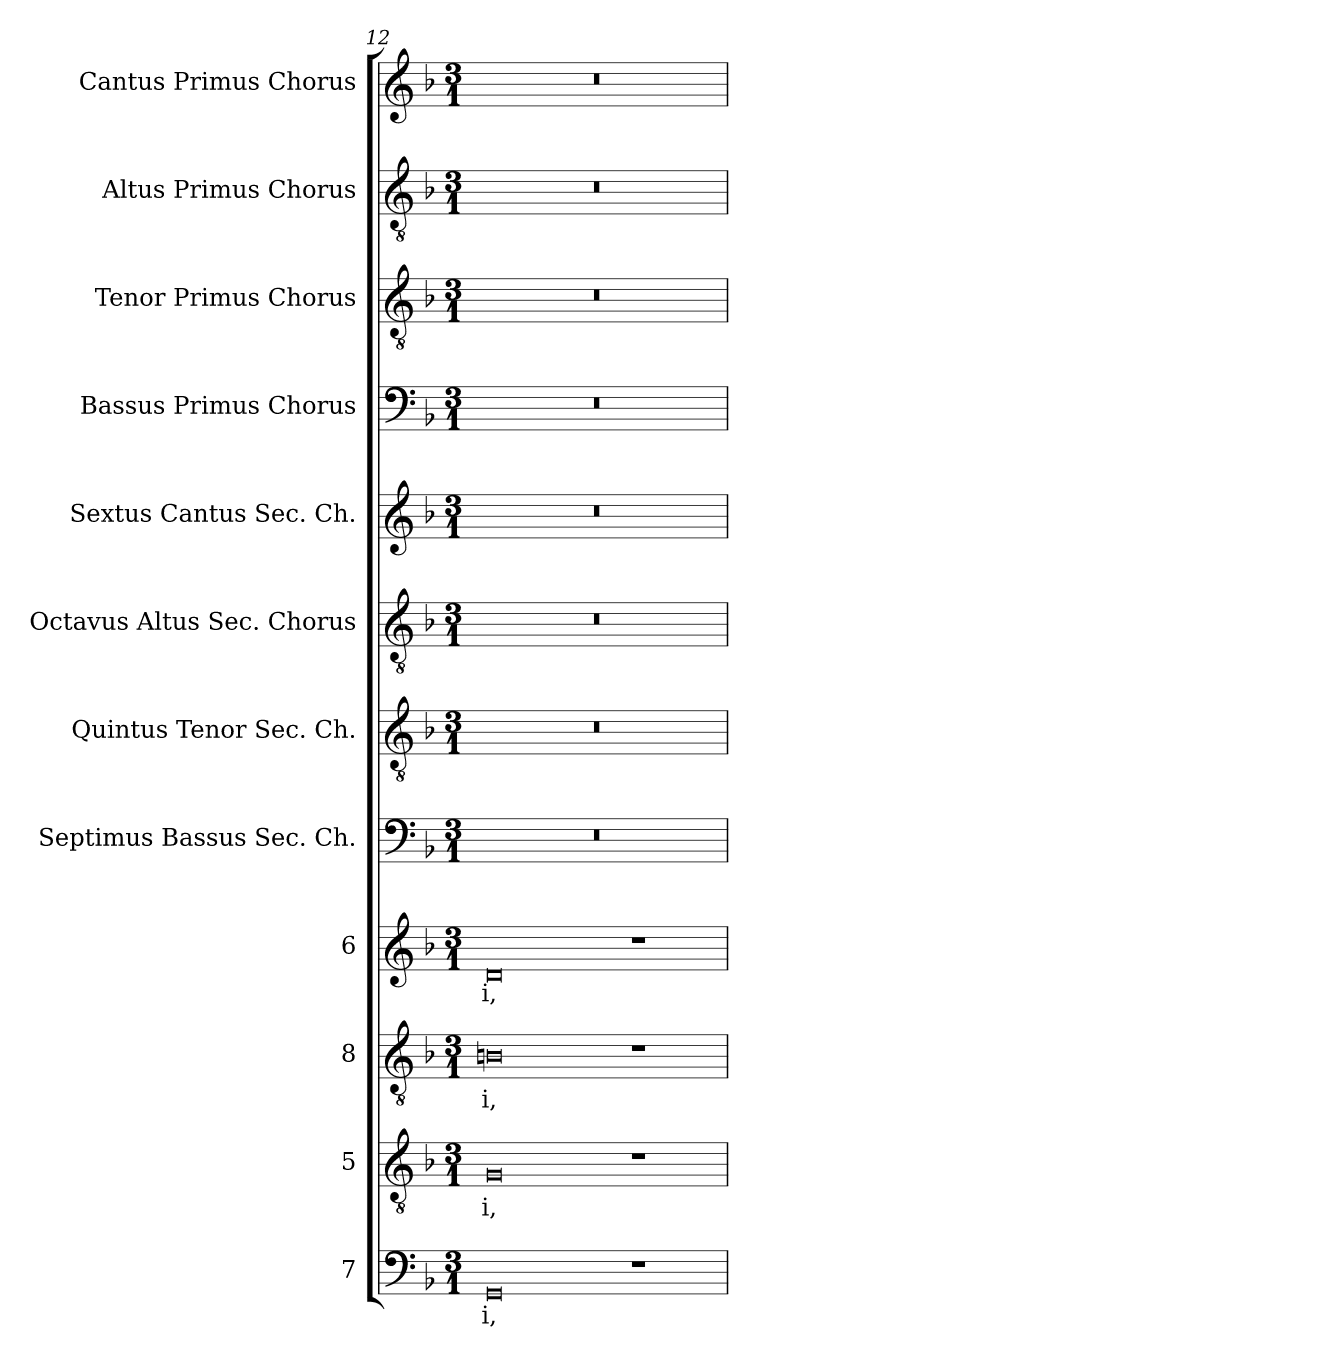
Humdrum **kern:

**kern	**text	**kern	**text	**kern	**text	**kern	**text	**kern	**kern	**kern	**kern	**kern	**kern	**kern	**kern
*part12	*part12	*part11	*part11	*part10	*part10	*part9	*part9	*part8	*part7	*part6	*part5	*part4	*part3	*part2	*part1
*staff12	*staff12	*staff11	*staff11	*staff10	*staff10	*staff9	*staff9	*staff8	*staff7	*staff6	*staff5	*staff4	*staff3	*staff2	*staff1
*I"7	*	*I"5	*	*I"8	*	*I"6	*	*I"Septimus  Bassus Sec. Ch.	*I"Quintus  Tenor Sec. Ch.	*I"Octavus  Altus Sec. Chorus	*I"Sextus  Cantus Sec. Ch.	*I"Bassus  Primus Chorus	*I"Tenor  Primus Chorus	*I"Altus  Primus Chorus	*I"Cantus  Primus Chorus
*	*	*	*	*	*	*	*	*I'B	*	*	*	*	*I'T	*I'A	*I'C
*clefF4	*	*clefGv2	*	*clefGv2	*	*clefG2	*	*clefF4	*clefGv2	*clefGv2	*clefG2	*clefF4	*clefGv2	*clefGv2	*clefG2
*k[b-]	*	*k[b-]	*	*k[b-]	*	*k[b-]	*	*k[b-]	*k[b-]	*k[b-]	*k[b-]	*k[b-]	*k[b-]	*k[b-]	*k[b-]
*F:	*	*F:	*	*F:	*	*F:	*	*F:	*F:	*F:	*F:	*F:	*F:	*F:	*F:
*M3/1	*	*M3/1	*	*M3/1	*	*M3/1	*	*M3/1	*M3/1	*M3/1	*M3/1	*M3/1	*M3/1	*M3/1	*M3/1
=12	=12	=12	=12	=12	=12	=12	=12	=12	=12	=12	=12	=12	=12	=12	=12
!	!LO:LY:b:cj	!	!LO:LY:b:cj	!	!LO:LY:b:cj	!	!LO:LY:b:cj	!	!	!	!	!	!	!	!
0GG	-i,	0G	-i,	0Bn	-i,	0d	-i,	0.r	0.r	0.r	0.r	0.r	0.r	0.r	0.r
1r	.	1r	.	1r	.	1r	.	.	.	.	.	.	.	.	.
=	=	=	=	=	=	=	=	=	=	=	=	=	=	=	=
*-	*-	*-	*-	*-	*-	*-	*-	*-	*-	*-	*-	*-	*-	*-	*-
